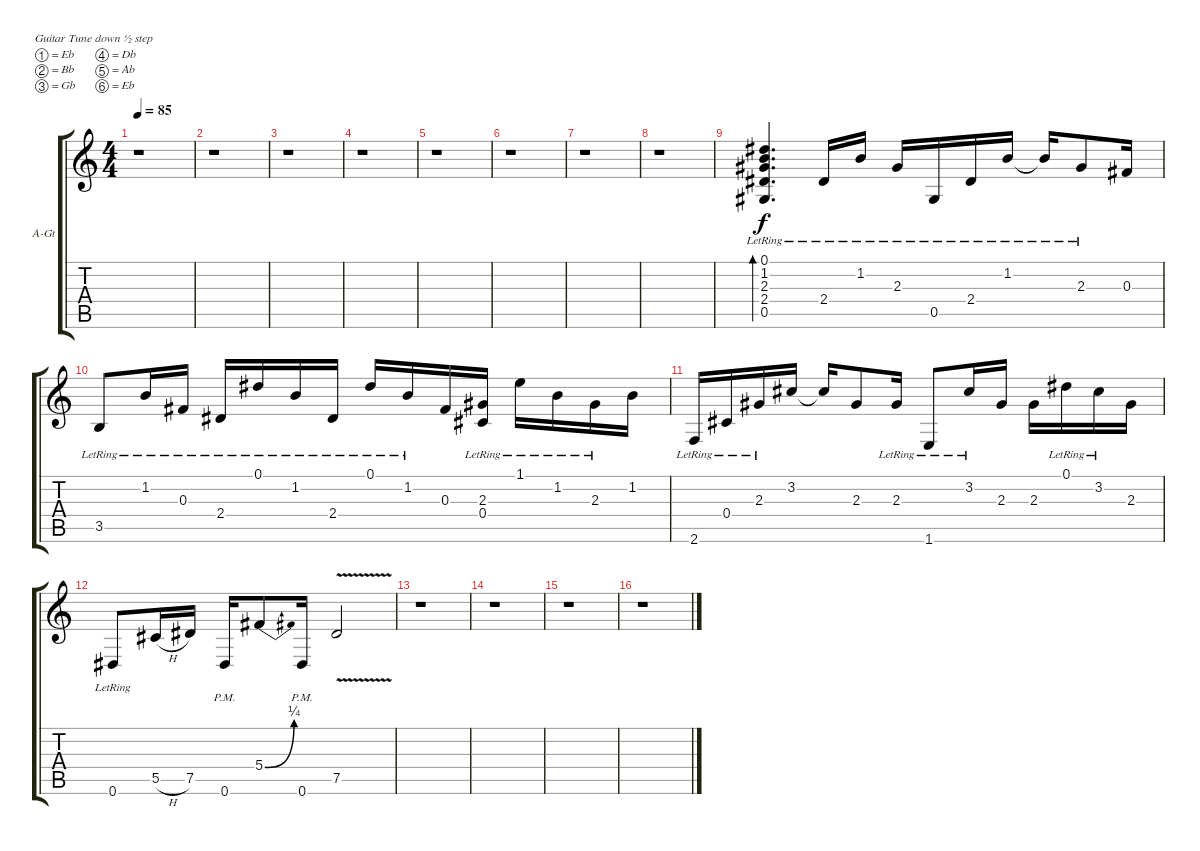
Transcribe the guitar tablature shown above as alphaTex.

\defaultSystemsLayout 4
\bracketExtendMode groupsimilarinstruments
\firstSystemTrackNameOrientation horizontal
\otherSystemsTrackNameOrientation horizontal
\track ("Acoustic Guitar" "A-Gt") {instrument acousticguitarsteel}
\staff {score tabs}
\tuning (Eb4 Bb3 Gb3 Db3 Ab2 Eb2)
\ts (4 4)
\tempo 85
\clef g2
\scale
0.333333
\ks c
r.1{dy f} |
\scale
0.333333 r.1 |
\scale
0.333333 r.1 |
\scale
0.333333 r.1 |
\scale
0.333333 r.1 |
\scale
0.333333 r.1 |
\scale
0.333333 r.1 |
\scale
0.333333 r.1 |
\scale
0.333333 (0.1{lr} 1.2{lr} 2.3{lr} 2.4{lr} 0.5{lr}).4{d bd 120} 2.4{lr}.16 1.2{lr}.16 2.3{lr}.16 0.5{lr}.16 2.4{lr}.16 1.2{lr}.16 1.2{lr t}.16 2.3{lr}.8 0.3.16 |
\scale
0.333333 3.5{lr}.8 1.2{lr}.16 0.3{lr}.16 2.4{lr}.16 0.1{lr}.16 1.2{lr}.16 2.4{lr}.16 0.1{lr}.16 1.2{lr}.16 0.3.16 (2.3{lr} 0.4{lr}).16 1.1{lr}.16 1.2{lr}.16 2.3{lr}.16 1.2.16 |
\scale
0.333333 2.6{lr}.16 0.4{lr}.16 2.3{lr}.16 3.2.16 3.2{t}.16 2.3.8 2.3{lr}.16 1.6{lr}.8 3.2{lr}.16 2.3.16 2.3.16 0.1{lr}.16 3.2{lr}.16 2.3.16 |
\scale
0.333333 0.6{lr}.8 5.5{h}.16 7.5.16 0.6{pm}.16 5.4{be (bend 0 0 60 1)}.8 0.6{pm}.16 7.5{v}.2 |
\scale
0.333333 r.1 |
\scale
0.333333 r.1 |
\scale
0.333333 r.1 |
\scale
0.333333 r.1
